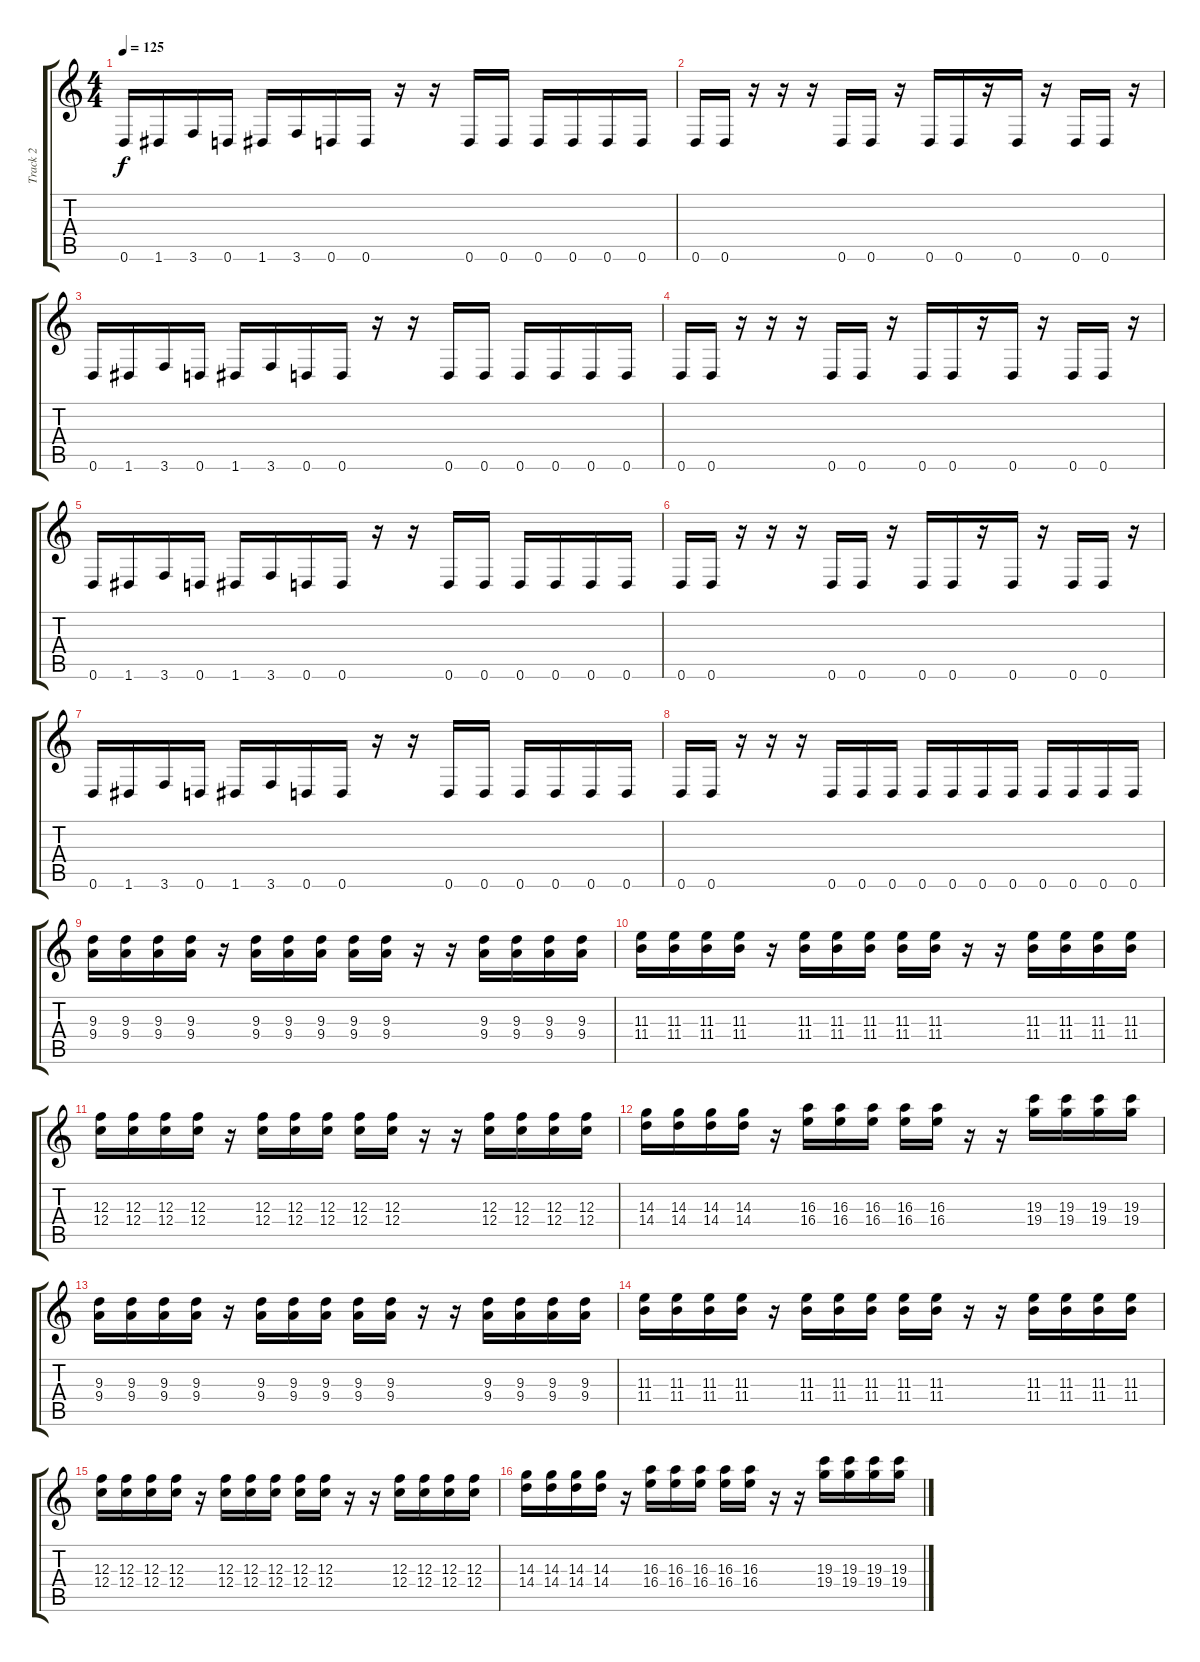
\track ("Track 2" "Track 2") {instrument overdrivenguitar}
\staff {score tabs}
\tuning (D4 A3 F3 C3 G2 D2) {hide}
\ts (4 4)
\tempo 125
\clef g2
\ks c
0.6.16{dy f} 1.6.16 3.6.16 0.6.16 1.6.16 3.6.16 0.6.16 0.6.16 r.16 r.16 0.6.16 0.6.16 0.6.16 0.6.16 0.6.16 0.6.16 |
0.6.16 0.6.16 r.16 r.16 r.16 0.6.16 0.6.16 r.16 0.6.16 0.6.16 r.16 0.6.16 r.16 0.6.16 0.6.16 r.16 |
0.6.16 1.6.16 3.6.16 0.6.16 1.6.16 3.6.16 0.6.16 0.6.16 r.16 r.16 0.6.16 0.6.16 0.6.16 0.6.16 0.6.16 0.6.16 |
0.6.16 0.6.16 r.16 r.16 r.16 0.6.16 0.6.16 r.16 0.6.16 0.6.16 r.16 0.6.16 r.16 0.6.16 0.6.16 r.16 |
0.6.16 1.6.16 3.6.16 0.6.16 1.6.16 3.6.16 0.6.16 0.6.16 r.16 r.16 0.6.16 0.6.16 0.6.16 0.6.16 0.6.16 0.6.16 |
0.6.16 0.6.16 r.16 r.16 r.16 0.6.16 0.6.16 r.16 0.6.16 0.6.16 r.16 0.6.16 r.16 0.6.16 0.6.16 r.16 |
0.6.16 1.6.16 3.6.16 0.6.16 1.6.16 3.6.16 0.6.16 0.6.16 r.16 r.16 0.6.16 0.6.16 0.6.16 0.6.16 0.6.16 0.6.16 |
0.6.16 0.6.16 r.16 r.16 r.16 0.6.16 0.6.16 0.6.16 0.6.16 0.6.16 0.6.16 0.6.16 0.6.16 0.6.16 0.6.16 0.6.16 |
(9.3 9.4).16 (9.3 9.4).16 (9.3 9.4).16 (9.3 9.4).16 r.16 (9.3 9.4).16 (9.3 9.4).16 (9.3 9.4).16 (9.3 9.4).16 (9.3 9.4).16 r.16 r.16 (9.3 9.4).16 (9.3 9.4).16 (9.3 9.4).16 (9.3 9.4).16 |
(11.3 11.4).16 (11.3 11.4).16 (11.3 11.4).16 (11.3 11.4).16 r.16 (11.3 11.4).16 (11.3 11.4).16 (11.3 11.4).16 (11.3 11.4).16 (11.3 11.4).16 r.16 r.16 (11.3 11.4).16 (11.3 11.4).16 (11.3 11.4).16 (11.3 11.4).16 |
(12.3 12.4).16 (12.3 12.4).16 (12.3 12.4).16 (12.3 12.4).16 r.16 (12.3 12.4).16 (12.3 12.4).16 (12.3 12.4).16 (12.3 12.4).16 (12.3 12.4).16 r.16 r.16 (12.3 12.4).16 (12.3 12.4).16 (12.3 12.4).16 (12.3 12.4).16 |
(14.3 14.4).16 (14.3 14.4).16 (14.3 14.4).16 (14.3 14.4).16 r.16 (16.3 16.4).16 (16.3 16.4).16 (16.3 16.4).16 (16.3 16.4).16 (16.3 16.4).16 r.16 r.16 (19.3 19.4).16 (19.3 19.4).16 (19.3 19.4).16 (19.3 19.4).16 |
(9.3 9.4).16 (9.3 9.4).16 (9.3 9.4).16 (9.3 9.4).16 r.16 (9.3 9.4).16 (9.3 9.4).16 (9.3 9.4).16 (9.3 9.4).16 (9.3 9.4).16 r.16 r.16 (9.3 9.4).16 (9.3 9.4).16 (9.3 9.4).16 (9.3 9.4).16 |
(11.3 11.4).16 (11.3 11.4).16 (11.3 11.4).16 (11.3 11.4).16 r.16 (11.3 11.4).16 (11.3 11.4).16 (11.3 11.4).16 (11.3 11.4).16 (11.3 11.4).16 r.16 r.16 (11.3 11.4).16 (11.3 11.4).16 (11.3 11.4).16 (11.3 11.4).16 |
(12.3 12.4).16 (12.3 12.4).16 (12.3 12.4).16 (12.3 12.4).16 r.16 (12.3 12.4).16 (12.3 12.4).16 (12.3 12.4).16 (12.3 12.4).16 (12.3 12.4).16 r.16 r.16 (12.3 12.4).16 (12.3 12.4).16 (12.3 12.4).16 (12.3 12.4).16 |
(14.3 14.4).16 (14.3 14.4).16 (14.3 14.4).16 (14.3 14.4).16 r.16 (16.3 16.4).16 (16.3 16.4).16 (16.3 16.4).16 (16.3 16.4).16 (16.3 16.4).16 r.16 r.16 (19.3 19.4).16 (19.3 19.4).16 (19.3 19.4).16 (19.3 19.4).16
